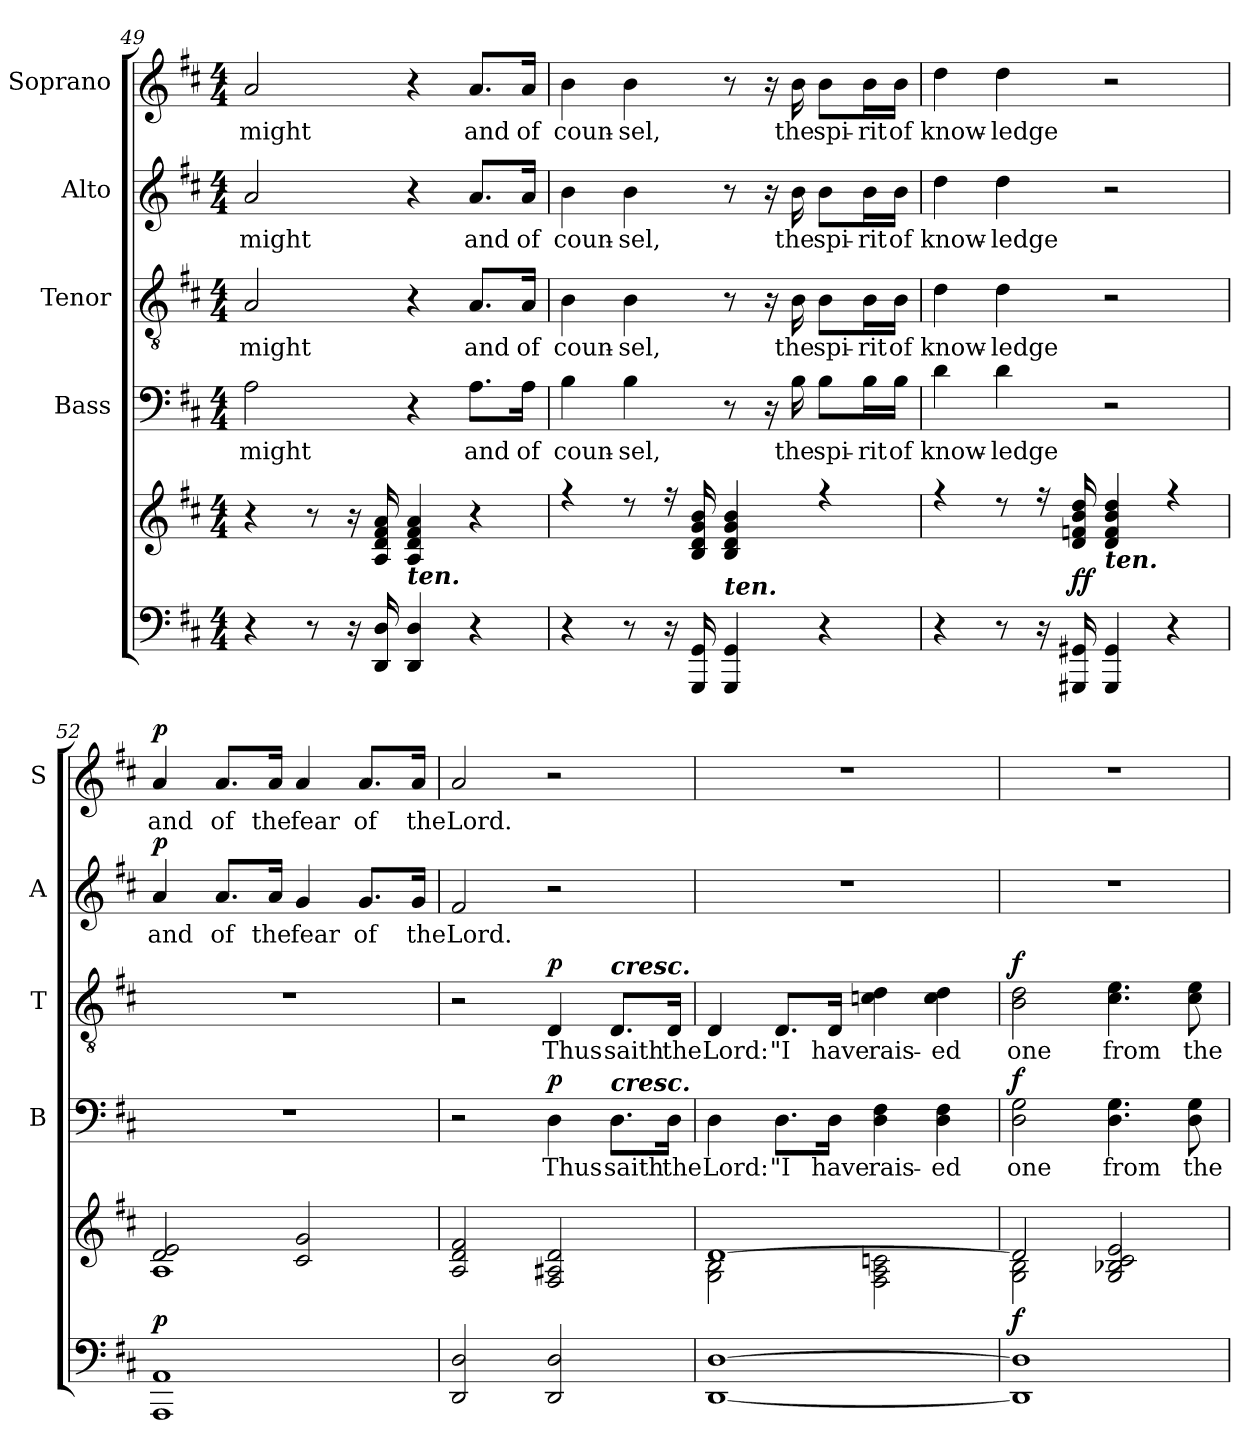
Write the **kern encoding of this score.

**kern	**kern	**dynam	**kern	**text	**dynam	**kern	**text	**dynam	**kern	**text	**dynam	**kern	**text	**dynam
*part6	*part5	*part5	*part4	*part4	*part4	*part3	*part3	*part3	*part2	*part2	*part2	*part1	*part1	*part1
*staff6	*staff5	*staff5	*staff4	*staff4	*staff4	*staff3	*staff3	*staff3	*staff2	*staff2	*staff2	*staff1	*staff1	*staff1
*	*	*	*I"Bass	*	*	*I"Tenor	*	*	*I"Alto	*	*	*I"Soprano	*	*
*	*	*	*I'B	*	*	*I'T	*	*	*I'A	*	*	*I'S	*	*
*clefF4	*clefG2	*	*clefF4	*	*	*clefGv2	*	*	*clefG2	*	*	*clefG2	*	*
*k[f#c#]	*k[f#c#]	*	*k[f#c#]	*	*	*k[f#c#]	*	*	*k[f#c#]	*	*	*k[f#c#]	*	*
*D:	*D:	*	*D:	*	*	*D:	*	*	*D:	*	*	*D:	*	*
*M4/4	*M4/4	*	*M4/4	*	*	*M4/4	*	*	*M4/4	*	*	*M4/4	*	*
=49	=49	=49	=49	=49	=49	=49	=49	=49	=49	=49	=49	=49	=49	=49
!	!	!	!	!LO:LY:b	!	!	!LO:LY:b	!	!	!LO:LY:b	!	!	!LO:LY:b	!
4r	4r	.	2A\	might	.	2A/	might	.	2a/	might	.	2a/	might	.
8r	8r	.	.	.	.	.	.	.	.	.	.	.	.	.
16r	16r	.	.	.	.	.	.	.	.	.	.	.	.	.
16DD/ 16D/	16A/ 16d/ 16f#/ 16a/	.	.	.	.	.	.	.	.	.	.	.	.	.
!	!LO:TX:b:Bi:t=ten.	!	!	!	!	!	!	!	!	!	!	!	!	!
4DD/ 4D/	4A/ 4d/ 4f#/ 4a/	.	4r	.	.	4r	.	.	4r	.	.	4r	.	.
!	!	!	!	!LO:LY:b	!	!	!LO:LY:b	!	!	!LO:LY:b	!	!	!LO:LY:b	!
4r	4r	.	8.A\L	and	.	8.A/L	and	.	8.a/L	and	.	8.a/L	and	.
!	!	!	!	!LO:LY:b	!	!	!LO:LY:b	!	!	!LO:LY:b	!	!	!LO:LY:b	!
.	.	.	16A\Jk	of	.	16A/Jk	of	.	16a/Jk	of	.	16a/Jk	of	.
!!LO:LB:g=z
=50	=50	=50	=50	=50	=50	=50	=50	=50	=50	=50	=50	=50	=50	=50
*	*^	*	*	*	*	*	*	*	*	*	*	*	*	*
!	!	!	!	!	!LO:LY:b	!	!	!LO:LY:b	!	!	!LO:LY:b	!	!	!LO:LY:b	!
4r	4r	1ryy	.	4B\	coun-	.	4B\	coun-	.	4b\	coun-	.	4b\	coun-	.
!	!	!	!	!	!LO:LY:b	!	!	!LO:LY:b	!	!	!LO:LY:b	!	!	!LO:LY:b	!
8r	8r	.	.	4B\	-sel,	.	4B\	-sel,	.	4b\	-sel,	.	4b\	-sel,	.
16r	16r	.	.	.	.	.	.	.	.	.	.	.	.	.	.
16GGG/ 16GG/	16B/ 16d/ 16g/ 16b/	.	.	.	.	.	.	.	.	.	.	.	.	.	.
!	!LO:TX:b:Bi:t=ten.	!	!	!	!	!	!	!	!	!	!	!	!	!	!
4GGG/ 4GG/	4B/ 4d/ 4g/ 4b/	.	.	8r	.	.	8r	.	.	8r	.	.	8r	.	.
.	.	.	.	16r	.	.	16r	.	.	16r	.	.	16r	.	.
!	!	!	!	!	!LO:LY:b	!	!	!LO:LY:b	!	!	!LO:LY:b	!	!	!LO:LY:b	!
.	.	.	.	16B\	the	.	16B\	the	.	16b\	the	.	16b\	the	.
!	!	!	!	!	!LO:LY:b	!	!	!LO:LY:b	!	!	!LO:LY:b	!	!	!LO:LY:b	!
4r	4r	.	.	8B\L	spi-	.	8B\L	spi-	.	8b\L	spi-	.	8b\L	spi-	.
!	!	!	!	!	!LO:LY:b	!	!	!LO:LY:b	!	!	!LO:LY:b	!	!	!LO:LY:b	!
.	.	.	.	16B\L	-rit	.	16B\L	-rit	.	16b\L	-rit	.	16b\L	-rit	.
!	!	!	!	!	!LO:LY:b	!	!	!LO:LY:b	!	!	!LO:LY:b	!	!	!LO:LY:b	!
.	.	.	.	16B\JJ	of	.	16B\JJ	of	.	16b\JJ	of	.	16b\JJ	of	.
=51	=51	=51	=51	=51	=51	=51	=51	=51	=51	=51	=51	=51	=51	=51	=51
!	!	!	!	!	!LO:LY:b	!	!	!LO:LY:b	!	!	!LO:LY:b	!	!	!LO:LY:b	!
4r	4r	1ryy	.	4d\	know-	.	4d\	know-	.	4dd\	know-	.	4dd\	know-	.
!	!	!	!	!	!LO:LY:b	!	!	!LO:LY:b	!	!	!LO:LY:b	!	!	!LO:LY:b	!
8r	8r	.	.	4d\	-ledge	.	4d\	-ledge	.	4dd\	-ledge	.	4dd\	-ledge	.
16r	16r	.	.	.	.	.	.	.	.	.	.	.	.	.	.
!	!	!	!LO:DY:b	!	!	!	!	!	!	!	!	!	!	!	!
16GGG#X/ 16GG#X/	16d/ 16fn/ 16b/ 16dd/	.	ff	.	.	.	.	.	.	.	.	.	.	.	.
!	!LO:TX:b:Bi:t=ten.	!	!	!	!	!	!	!	!	!	!	!	!	!	!
4GGG#/ 4GG#/	4d/ 4f/ 4b/ 4dd/	.	.	2r	.	.	2r	.	.	2r	.	.	2r	.	.
4r	4r	.	.	.	.	.	.	.	.	.	.	.	.	.	.
=52	=52	=52	=52	=52	=52	=52	=52	=52	=52	=52	=52	=52	=52	=52	=52
!	!	!	!LO:DY:b	!	!	!	!	!	!	!	!LO:LY:b	!LO:DY:b	!	!LO:LY:b	!LO:DY:b
1AAA 1AA	2d/ 2e/	1A	p	1r	.	.	1r	.	.	4a/	and	p	4a/	and	p
!	!	!	!	!	!	!	!	!	!	!	!LO:LY:b	!	!	!LO:LY:b	!
.	.	.	.	.	.	.	.	.	.	8.a/L	of	.	8.a/L	of	.
!	!	!	!	!	!	!	!	!	!	!	!LO:LY:b	!	!	!LO:LY:b	!
.	.	.	.	.	.	.	.	.	.	16a/Jk	the	.	16a/Jk	the	.
!	!	!	!	!	!	!	!	!	!	!	!LO:LY:b	!	!	!LO:LY:b	!
.	2c#/ 2g/	.	.	.	.	.	.	.	.	4g/	fear	.	4a/	fear	.
!	!	!	!	!	!	!	!	!	!	!	!LO:LY:b	!	!	!LO:LY:b	!
.	.	.	.	.	.	.	.	.	.	8.g/L	of	.	8.a/L	of	.
!	!	!	!	!	!	!	!	!	!	!	!LO:LY:b	!	!	!LO:LY:b	!
.	.	.	.	.	.	.	.	.	.	16g/Jk	the	.	16a/Jk	the	.
=53	=53	=53	=53	=53	=53	=53	=53	=53	=53	=53	=53	=53	=53	=53	=53
!	!	!	!	!	!	!	!	!	!	!	!LO:LY:b	!	!	!LO:LY:b	!
2DD/ 2D/	2A/ 2d/ 2f#/	1ryy	.	2r	.	.	2r	.	.	2f#/	Lord.	.	2a/	Lord.	.
!	!	!	!	!	!LO:LY:b	!LO:DY:b	!	!LO:LY:b	!LO:DY:b	!	!	!	!	!	!
2DD/ 2D/	2F#/ 2A#X/ 2d/	.	.	4D\	Thus	p	4D/	Thus	p	2r	.	.	2r	.	.
!	!	!	!	!	!	!	!LO:TX:a:Bi:t=cresc.	!	!	!	!	!	!	!	!
!	!	!	!	!LO:TX:a:Bi:t=cresc.	!	!	!	!	!	!	!	!	!	!	!
!	!	!	!	!	!LO:LY:b	!	!	!LO:LY:b	!	!	!	!	!	!	!
.	.	.	.	8.D\L	saith	.	8.D/L	saith	.	.	.	.	.	.	.
!	!	!	!	!	!LO:LY:b	!	!	!LO:LY:b	!	!	!	!	!	!	!
.	.	.	.	16D\Jk	the	.	16D/Jk	the	.	.	.	.	.	.	.
=54	=54	=54	=54	=54	=54	=54	=54	=54	=54	=54	=54	=54	=54	=54	=54
!	!	!	!	!	!LO:LY:b	!	!	!LO:LY:b	!	!	!	!	!	!	!
[1DD [1D	[>1d	2G\ 2B\	.	4D\	Lord:	.	4D/	Lord:	.	1r	.	.	1r	.	.
!	!	!	!	!	!LO:LY:b	!	!	!LO:LY:b	!	!	!	!	!	!	!
.	.	.	.	8.D\L	"I	.	8.D/L	"I	.	.	.	.	.	.	.
!	!	!	!	!	!LO:LY:b	!	!	!LO:LY:b	!	!	!	!	!	!	!
.	.	.	.	16D\Jk	have	.	16D/Jk	have	.	.	.	.	.	.	.
!	!	!	!	!	!LO:LY:b	!	!	!LO:LY:b	!	!	!	!	!	!	!
.	.	2F#\ 2A\ 2cn\	.	4D\ 4F#\	rais-	.	4cn\ 4d\	rais-	.	.	.	.	.	.	.
!	!	!	!	!	!LO:LY:b	!	!	!LO:LY:b	!	!	!	!	!	!	!
.	.	.	.	4D\ 4F#\	-ed	.	4c\ 4d\	-ed	.	.	.	.	.	.	.
!!LO:LB:g=z
=55	=55	=55	=55	=55	=55	=55	=55	=55	=55	=55	=55	=55	=55	=55	=55
!	!	!	!LO:DY:b	!	!LO:LY:b	!LO:DY:b	!	!LO:LY:b	!LO:DY:b	!	!	!	!	!	!
1DD] 1D]	2d/]	2G\ 2B\	f	2D\ 2G\	one	f	2B\ 2d\	one	f	1r	.	.	1r	.	.
!	!	!	!	!	!LO:LY:b	!	!	!LO:LY:b	!	!	!	!	!	!	!
.	2G/ 2B-X/ 2c#/ 2e/	2ryy	.	4.D\ 4.G\	from	.	4.c#i\ 4.e\	from	.	.	.	.	.	.	.
!	!	!	!	!	!LO:LY:b	!	!	!LO:LY:b	!	!	!	!	!	!	!
.	.	.	.	8D\ 8G\	the	.	8c#\ 8e\	the	.	.	.	.	.	.	.
*	*v	*v	*	*	*	*	*	*	*	*	*	*	*	*	*
=	=	=	=	=	=	=	=	=	=	=	=	=	=	=
*-	*-	*-	*-	*-	*-	*-	*-	*-	*-	*-	*-	*-	*-	*-
